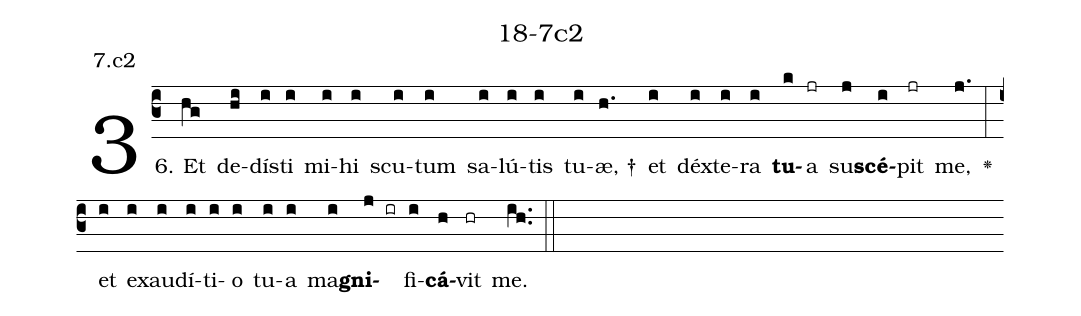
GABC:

name: 18-7c2;
annotation: 7.c2;
%%
(c3)36. Et(hg) de(hi)dís(i)ti(i) mi(i)hi(i) scu(i)tum(i) sa(i)lú(i)tis(i) tu(i)æ, †(h.) et(i) déx(i)te(i)ra(i) <b>tu</b>(k)a(jr) su(j)<b>scé</b>(i)pit(jr) me,(j.) <v>\greheightstar</v>(:) et(i) ex(i)au(i)dí(i)ti(i)o(i) tu(i)a(i) ma(i)<b>gni</b>(j ir)fi(i)<b>cá</b>(h)vit(hr) me.(ih..) (::)
